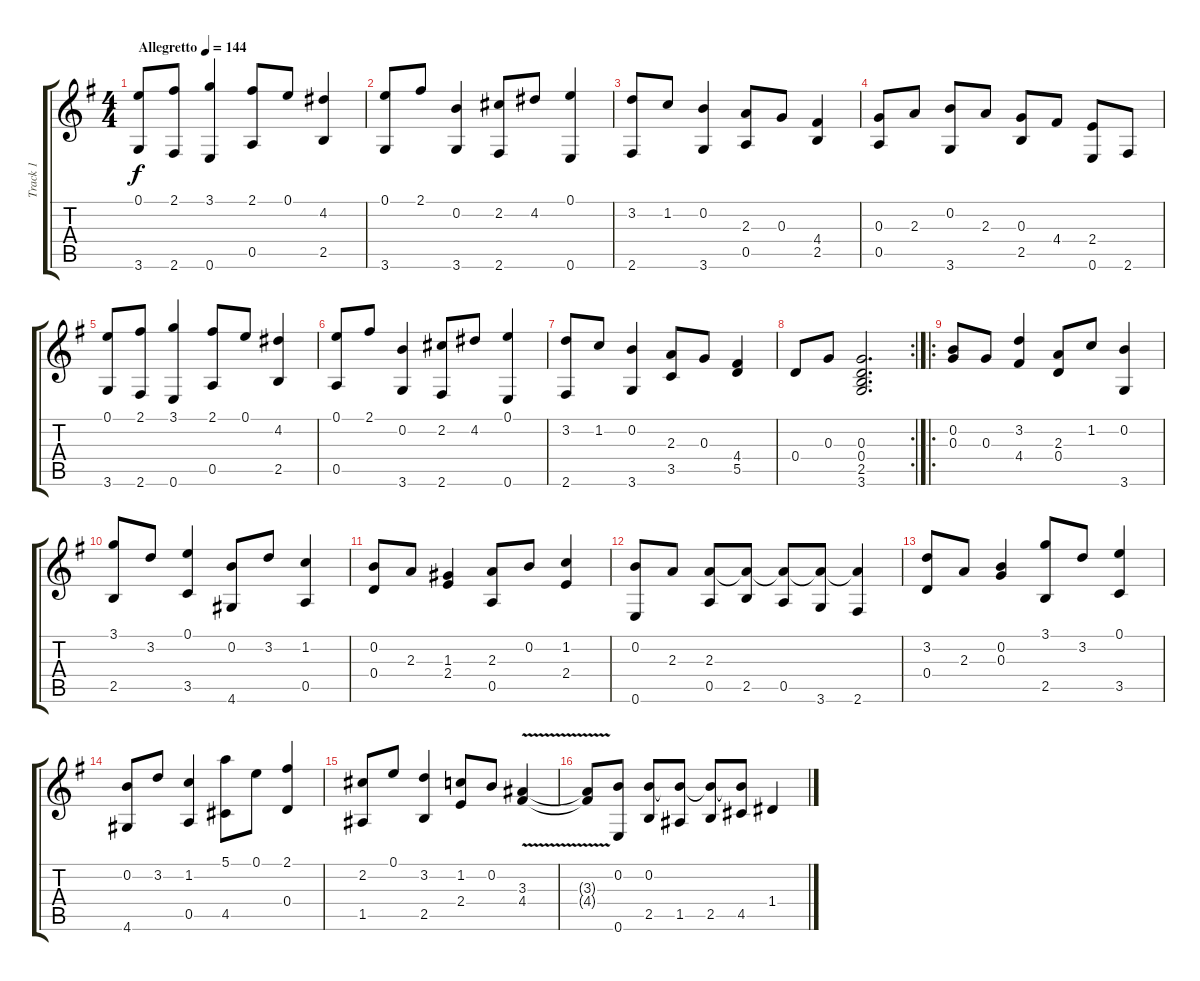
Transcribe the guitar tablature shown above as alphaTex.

\track ("Track 1" "Track 1") {instrument acousticguitarnylon}
\staff {score tabs}
\tuning (E4 B3 G3 D3 A2 E2) {hide}
\ts (4 4)
\tempo (144 "Allegretto")
\clef g2
\ks g
(0.1 3.6).8{dy f instrument acousticguitarnylon} (2.1 2.6).8 (3.1 0.6).4 (2.1 0.5).8 0.1.8 (4.2 2.5).4 |
(0.1 3.6).8 2.1.8 (0.2 3.6).4 (2.2 2.6).8 4.2.8 (0.1 0.6).4 |
(3.2 2.6).8 1.2.8 (0.2 3.6).4 (2.3 0.5).8 0.3.8 (4.4 2.5).4 |
(0.3 0.5).8 2.3.8 (0.2 3.6).8 2.3.8 (0.3 2.5).8 4.4.8 (2.4 0.6).8 2.6.8 |
(0.1 3.6).8 (2.1 2.6).8 (3.1 0.6).4 (2.1 0.5).8 0.1.8 (4.2 2.5).4 |
(0.1 0.5).8 2.1.8 (0.2 3.6).4 (2.2 2.6).8 4.2.8 (0.1 0.6).4 |
(3.2 2.6).8 1.2.8 (0.2 3.6).4 (2.3 3.5).8 0.3.8 (4.4 5.5).4 |
\rc 2
0.4.8 0.3.8 (0.3 0.4 2.5 3.6).2{d} |
\ro
(0.2 0.3).8 0.3.8 (3.2 4.4).4 (2.3 0.4).8 1.2.8 (0.2 3.6).4 |
(3.1 2.5).8 3.2.8 (0.1 3.5).4 (0.2 4.6).8 3.2.8 (1.2 0.5).4 |
(0.2 0.4).8 2.3.8 (1.3 2.4).4 (2.3 0.5).8 0.2.8 (1.2 2.4).4 |
(0.2 0.6).8 2.3.8 (2.3 0.5).8 (2.3{t} 2.5).8 (2.3{t} 0.5).8 (2.3{t} 3.6).8 (2.3{t} 2.6).4 |
(3.2 0.4).8 2.3.8 (0.2 0.3).4 (3.1 2.5).8 3.2.8 (0.1 3.5).4 |
(0.2 4.6).8 3.2.8 (1.2 0.5).4 (5.1 4.5).8 0.1.8 (2.1 0.4).4 |
(2.2 1.5).8 0.1.8 (3.2 2.5).4 (1.2 2.4).8 0.2.8 (3.3{v} 4.4).4 |
(3.3{t} 4.4{t}).8 (0.2 0.6).8 (0.2 2.5).8 (0.2{t} 1.5).8 (0.2{t} 2.5).8 (0.2{t} 4.5).8 1.4.4
